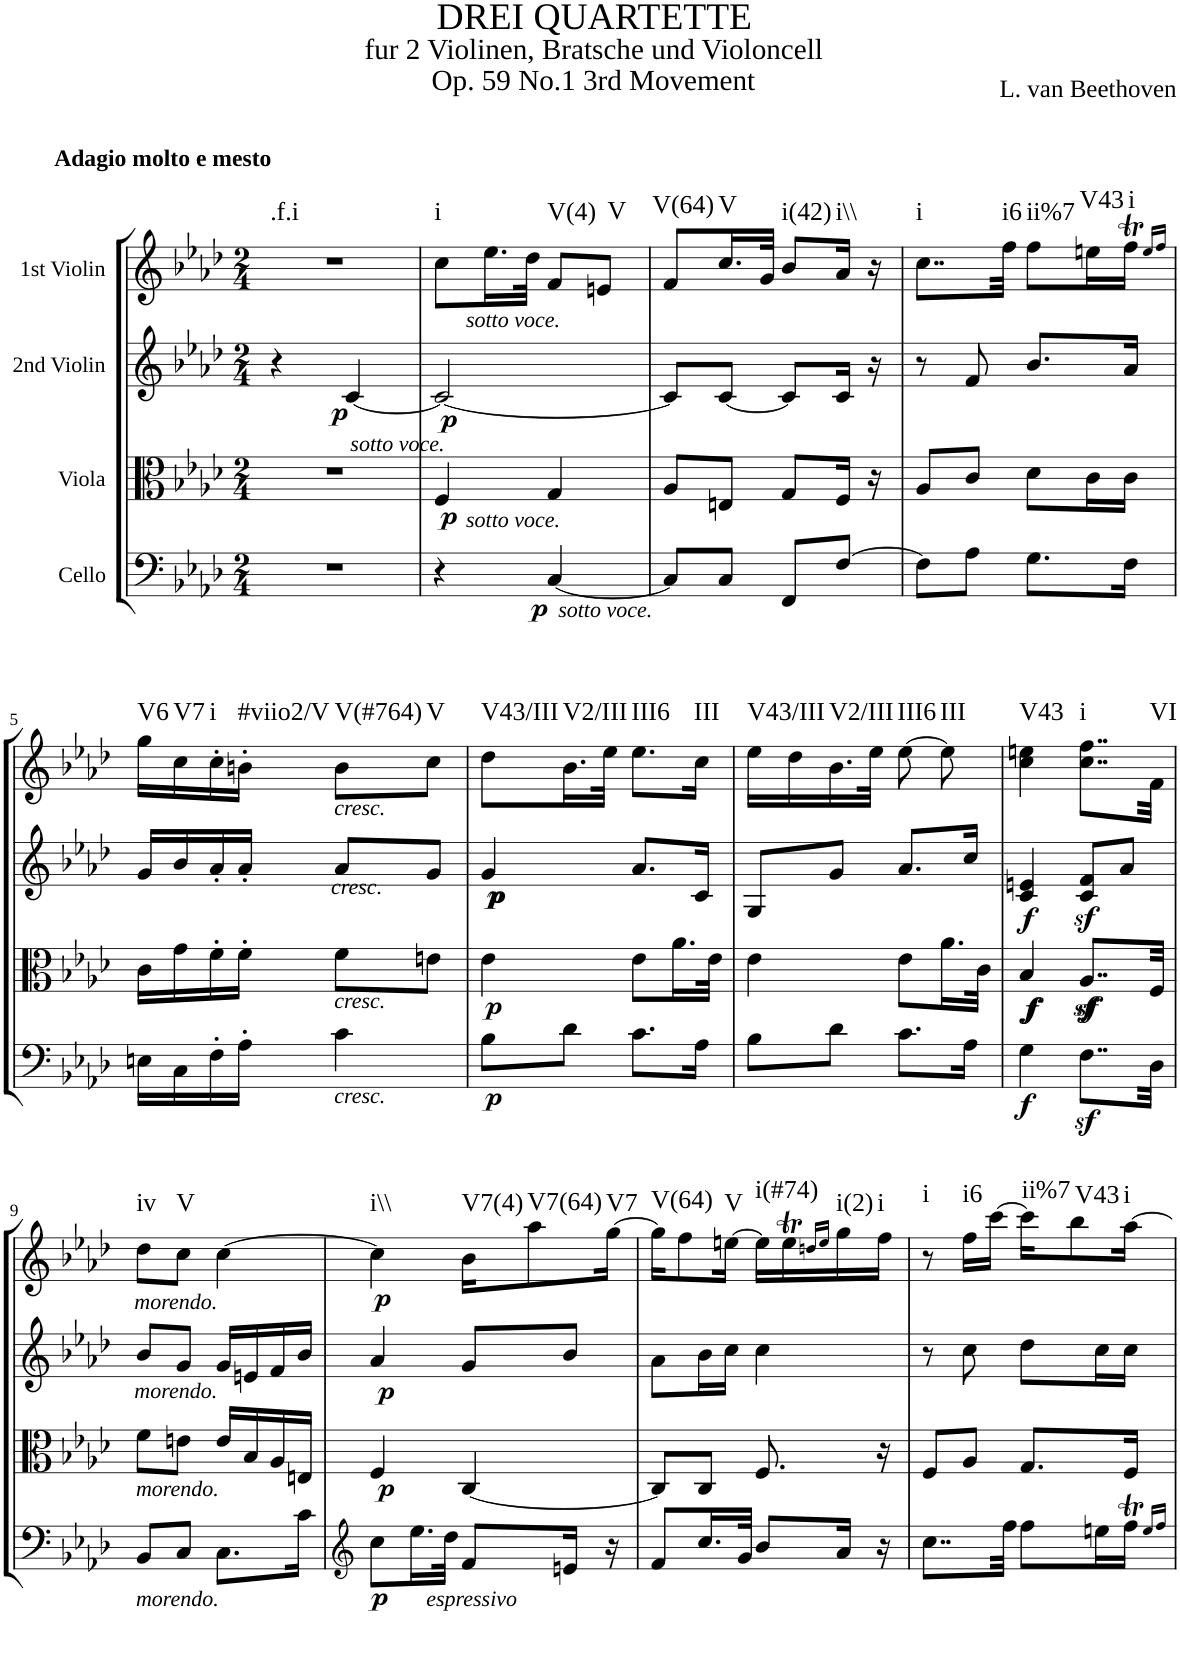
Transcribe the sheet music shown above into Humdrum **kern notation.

**kern	**dynam	**kern	**dynam	**kern	**dynam	**kern	**dynam	**harte
*part4	*part4	*part3	*part3	*part2	*part2	*part1	*part1	*part1
*staff4	*staff4	*staff3	*staff3	*staff2	*staff2	*staff1	*staff1	*
*I"Cello	*	*I"Viola	*	*I"2nd Violin	*	*I"1st Violin	*	*
*	*	*I'Vla	*	*I'Vln	*	*I'Vln	*	*
*clefF4	*	*clefC3	*	*clefG2	*	*clefG2	*	*
*k[b-e-a-d-]	*	*k[b-e-a-d-]	*	*k[b-e-a-d-]	*	*k[b-e-a-d-]	*	*
*f:	*	*f:	*	*f:	*	*f:	*	*
*M2/4	*	*M2/4	*	*M2/4	*	*M2/4	*	*
=1	=1	=1	=1	=1	=1	=1	=1	=1
!	!	!	!	!	!	!LO:TX:a:B:t=Adagio molto e mesto	!	!LO:H:kt=.f.i
2r	.	2r	.	4r	.	2r	.	N
!	!	!	!	!	!LO:DY:b	!	!	!
.	.	.	.	[4c/	p	.	.	.
!	!	!LO:TX:a:i:t=sotto voce.	!	!	!	!	!	!
=2	=2	=2	=2	=2	=2	=2	=2	=2
!	!	!	!LO:DY:b	!	!LO:DY:b	!	!	!LO:H:kt=i
4r	.	4F/	p	2c/_	p	8cc\L	.	N
.	.	.	.	.	.	16.ee-\L	.	.
.	.	.	.	.	.	32dd-\JJk	.	.
!LO:TX:a:i:t=sotto voce.	!	!	!	!	!	!	!	!
!	!LO:DY:b	!	!	!	!	!	!	!LO:H:kt=V(4)
[4C/	p	4G/	.	.	.	8f/L	.	N
!	!	!	!	!	!	!	!	!LO:H:kt=V
.	.	.	.	.	.	8en/J	.	N
!	!	!	!	!LO:TX:a:i:t=sotto voce.	!	!	!	!
!LO:TX:b:i:t=sotto voce.	!	!	!	!	!	!	!	!
=3	=3	=3	=3	=3	=3	=3	=3	=3
!	!	!	!	!	!	!	!	!LO:H:kt=V(64)
8C/L]	.	8A-/L	.	8c/L]	.	8f/L	.	N
!	!	!	!	!	!	!	!	!LO:H:kt=V
8C/J	.	8En/J	.	[8c/J	.	16.cc/L	.	N
.	.	.	.	.	.	32g/JJk	.	.
!	!	!	!	!	!	!	!	!LO:H:kt=i(42)
8FF/L	.	8G/L	.	8c/L]	.	8b-/L	.	N
!	!	!	!	!	!	!	!	!LO:H:kt=i\\
[8F/J	.	16F/Jk	.	16c/Jk	.	16a-/Jk	.	N
.	.	16r	.	16r	.	16r	.	.
=4	=4	=4	=4	=4	=4	=4	=4	=4
!	!	!	!	!	!	!	!	!LO:H:kt=i
8F\L]	.	8A-/L	.	8r	.	8..cc\L	.	N
8A-\J	.	8c/J	.	8f/	.	.	.	.
!	!	!	!	!	!	!	!	!LO:H:kt=i6
.	.	.	.	.	.	32ff\Jkk	.	N
!	!	!	!	!	!	!	!	!LO:H:kt=ii%7
8.G\L	.	8d-\L	.	8.b-/L	.	8ff\L	.	N
!	!	!	!	!	!	!	!	!LO:H:kt=V43
.	.	16c\L	.	.	.	16een\L	.	N
!	!	!	!	!	!	!	!	!LO:H:kt=i
16F\Jk	.	16c\JJ	.	16a-/Jk	.	16ffT\JJ	.	N
.	.	.	.	.	.	16qee/LL	.	.
.	.	.	.	.	.	16qff/JJ	.	.
!!LO:LB:g=z
=5	=5	=5	=5	=5	=5	=5	=5	=5
!	!	!	!	!	!	!	!	!LO:H:kt=V6
16En\LL	.	16c\LL	.	16g/LL	.	16gg\LL	.	N
!	!	!	!	!	!	!	!	!LO:H:kt=V7
16C\	.	16g\	.	16b-/	.	16cc\	.	N
!	!	!	!	!	!	!	!	!LO:H:kt=i
16F'\	.	16f'\	.	16a-'/	.	16cc'\	.	N
!	!	!	!	!	!	!	!	!LO:H:kt=#viio2/V
16A-'\JJ	.	16f'\JJ	.	16a-'/JJ	.	16bn'\JJ	.	N
!	!	!	!	!	!	!LO:TX:b:i:t=cresc.	!	!
!	!	!	!	!LO:TX:a:i:t=cresc.	!	!	!	!
!	!	!LO:TX:b:i:t=cresc.	!	!	!	!	!	!
!LO:TX:b:i:t=cresc.	!	!	!	!	!	!	!	!LO:H:kt=V(#764)
4c\	.	8f\L	.	8a-/L	.	8b\L	.	N
!	!	!	!	!	!	!	!	!LO:H:kt=V
.	.	8en\J	.	8g/J	.	8cc\J	.	N
=6	=6	=6	=6	=6	=6	=6	=6	=6
!	!LO:DY:b	!	!LO:DY:b	!	!LO:DY:b	!	!	!
!	!	!	!	!	!LO:DY:n=1:b	!	!	!LO:H:kt=V43/III
8B-\L	p	4e-\	p	4g/	p p	8dd-\L	.	N
!	!	!	!	!	!	!	!	!LO:H:kt=V2/III
8d-\J	.	.	.	.	.	16.b-\L	.	N
.	.	.	.	.	.	32ee-\JJk	.	.
!	!	!	!	!	!	!	!	!LO:H:kt=III6
8.c\L	.	8e-\L	.	8.a-/L	.	8.ee-\L	.	N
.	.	16.a-\L	.	.	.	.	.	.
!	!	!	!	!	!	!	!	!LO:H:kt=III
16A-\Jk	.	.	.	16c/Jk	.	16cc\Jk	.	N
.	.	32e-\JJk	.	.	.	.	.	.
=7	=7	=7	=7	=7	=7	=7	=7	=7
!	!	!	!	!	!	!	!	!LO:H:kt=V43/III
8B-\L	.	4e-\	.	8G/L	.	16ee-\LL	.	N
.	.	.	.	.	.	16dd-\	.	.
!	!	!	!	!	!	!	!	!LO:H:kt=V2/III
8d-\J	.	.	.	8g/J	.	16.b-\	.	N
.	.	.	.	.	.	32ee-\JJk	.	.
!	!	!	!	!	!	!	!	!LO:H:kt=III6
8.c\L	.	8e-\L	.	8.a-/L	.	[8ee-\	.	N
!	!	!	!	!	!	!	!	!LO:H:kt=III
.	.	16.a-\L	.	.	.	8ee-\]	.	N
16A-\Jk	.	.	.	16cc/Jk	.	.	.	.
.	.	32c\JJk	.	.	.	.	.	.
=8	=8	=8	=8	=8	=8	=8	=8	=8
!	!LO:DY:b	!	!LO:DY:b	!	!	!	!	!
!	!	!	!LO:DY:n=1:b	!	!LO:DY:b	!	!	!LO:H:kt=V43
4G\	f	4B-/	f f	4c/ 4en/	f	4cc\ 4een\	.	N
!	!	!	!	!	!	!	!	!LO:H:kt=i
8..Fz<\L	.	8..A-z</L	.	8c/z< 8f/z<L	.	8..cc\ 8..ff\L	.	N
.	.	.	.	8a-/J	.	.	.	.
!	!	!	!	!	!	!	!	!LO:H:kt=VI
32D-\Jkk	.	32F/Jkk	.	.	.	32f\Jkk	.	N
!!LO:LB:g=z
=9	=9	=9	=9	=9	=9	=9	=9	=9
!	!	!	!	!	!	!LO:TX:b:i:t=morendo.	!	!
!	!	!	!	!LO:TX:b:i:t=morendo.	!	!	!	!
!	!	!LO:TX:b:i:t=morendo.	!	!	!	!	!	!
!LO:TX:b:i:t=morendo.	!	!	!	!	!	!	!	!LO:H:kt=iv
8BB-/L	.	8f\L	.	8b-/L	.	8dd-\L	.	N
!	!	!	!	!	!	!	!	!LO:H:kt=V
8C/J	.	8en\J	.	8g/J	.	8cc\J	.	N
8.C\L	.	16e/LL	.	16g/LL	.	[4cc\	.	.
.	.	16B-/	.	16en/	.	.	.	.
.	.	16A-/	.	16f/	.	.	.	.
16c\Jk	.	16En/JJ	.	16b-/JJ	.	.	.	.
=10	=10	=10	=10	=10	=10	=10	=10	=10
*clefG2	*	*	*	*	*	*	*	*
!	!LO:DY:b	!	!LO:DY:b	!	!LO:DY:b	!	!LO:DY:b	!LO:H:kt=i\\
8cc\L	p	4F/	p	4a-/	p	4cc\]	p	N
16.ee-\L	.	.	.	.	.	.	.	.
!LO:TX:b:i:t=espressivo	!	!	!	!	!	!	!	!
32dd-\JJk	.	.	.	.	.	.	.	.
!	!	!	!	!	!	!	!	!LO:H:kt=V7(4)
8f/L	.	[4C/	.	8g/L	.	16b-\KL	.	N
!	!	!	!	!	!	!	!	!LO:H:kt=V7(64)
.	.	.	.	.	.	8aa-\	.	N
16en/Jk	.	.	.	8b-/J	.	.	.	.
!	!	!	!	!	!	!	!	!LO:H:kt=V7
16r	.	.	.	.	.	[16gg\Jk	.	N
=11	=11	=11	=11	=11	=11	=11	=11	=11
!	!	!	!	!	!	!	!	!LO:H:kt=V(64)
8f/L	.	8C/L]	.	8a-\L	.	16gg\KL]	.	N
.	.	.	.	.	.	8ff\	.	.
16.cc/L	.	8C/J	.	16b-\L	.	.	.	.
!	!	!	!	!	!	!	!	!LO:H:kt=V
.	.	.	.	16cc\JJ	.	[16een\Jk	.	N
32g/JJk	.	.	.	.	.	.	.	.
!	!	!	!	!	!	!	!	!LO:H:kt=i(#74)
8b-/L	.	8.F/	.	4cc\	.	16ee\LL]	.	N
.	.	.	.	.	.	16eet\	.	.
.	.	.	.	.	.	16qddn/LL	.	.
.	.	.	.	.	.	16qee/JJ	.	.
!	!	!	!	!	!	!	!	!LO:H:kt=i(2)
16a-/Jk	.	.	.	.	.	16gg\	.	N
!	!	!	!	!	!	!	!	!LO:H:kt=i
16r	.	16r	.	.	.	16ff\JJ	.	N
=12	=12	=12	=12	=12	=12	=12	=12	=12
!	!	!	!	!	!	!	!	!LO:H:kt=i
8..cc\L	.	8F/L	.	8r	.	8r	.	N
!	!	!	!	!	!	!	!	!LO:H:kt=i6
.	.	8A-/J	.	8cc\	.	16ff\LL	.	N
.	.	.	.	.	.	[16ccc\JJ	.	.
32ff\Jkk	.	.	.	.	.	.	.	.
!	!	!	!	!	!	!	!	!LO:H:kt=ii%7
8ff\L	.	8.G/L	.	8dd-\L	.	16ccc\KL]	.	N
!	!	!	!	!	!	!	!	!LO:H:kt=V43
.	.	.	.	.	.	8bb-\	.	N
16een\L	.	.	.	16cc\L	.	.	.	.
!	!	!	!	!	!	!	!	!LO:H:kt=i
16ffT\JJ	.	16F/Jk	.	16cc\JJ	.	[16aa-\Jk	.	N
16qee/LL	.	.	.	.	.	.	.	.
16qff/JJ	.	.	.	.	.	.	.	.
=	=	=	=	=	=	=	=	=
*-	*-	*-	*-	*-	*-	*-	*-	*-
